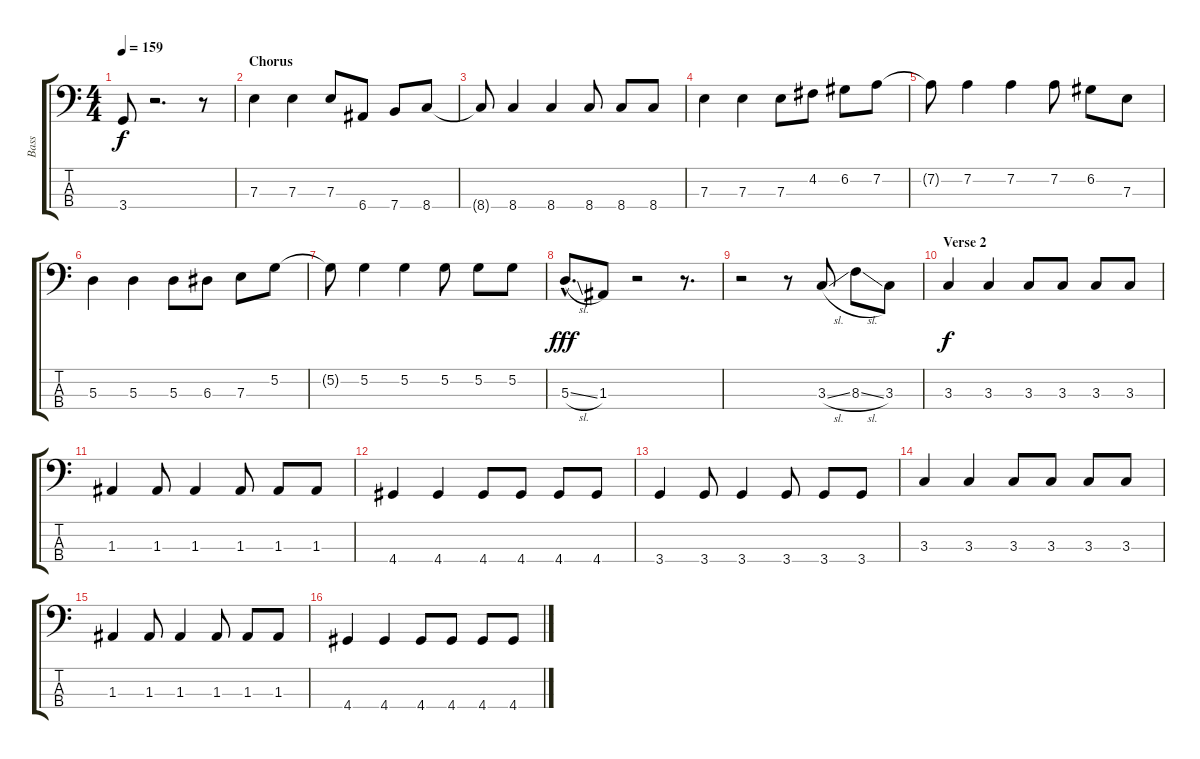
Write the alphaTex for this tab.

\track ("Bass" "Bass") {instrument electricbassfinger}
\staff {score tabs}
\tuning (G2 D2 A1 E1) {hide}
\ts (4 4)
\tempo 159
\clef f4
\ks c
3.4.8{dy f} r.2{d} r.8 |
\section ("" "Chorus")
7.3.4 7.3.4 7.3.8 6.4.8 7.4.8 8.4.8 |
8.4{t}.8 8.4.4 8.4.4 8.4.8 8.4.8 8.4.8 |
7.3.4 7.3.4 7.3.8 4.2.8 6.2.8 7.2.8 |
7.2{t}.8 7.2.4 7.2.4 7.2.8 6.2.8 7.3.8 |
5.3.4 5.3.4 5.3.8 6.3.8 7.3.8 5.2.8 |
5.2{t}.8 5.2.4 5.2.4 5.2.8 5.2.8 5.2.8 |
5.3{sl hac}.8{d dy fff} 1.3.8 r.2 r.8{d} |
r.2 r.8 3.3{sl}.8 8.3{sl}.8 3.3.8 |
\section ("" "Verse 2")
3.3.4{dy f} 3.3.4 3.3.8 3.3.8 3.3.8 3.3.8 |
1.3.4 1.3.8 1.3.4 1.3.8 1.3.8 1.3.8 |
4.4.4 4.4.4 4.4.8 4.4.8 4.4.8 4.4.8 |
3.4.4 3.4.8 3.4.4 3.4.8 3.4.8 3.4.8 |
3.3.4 3.3.4 3.3.8 3.3.8 3.3.8 3.3.8 |
1.3.4 1.3.8 1.3.4 1.3.8 1.3.8 1.3.8 |
4.4.4 4.4.4 4.4.8 4.4.8 4.4.8 4.4.8
